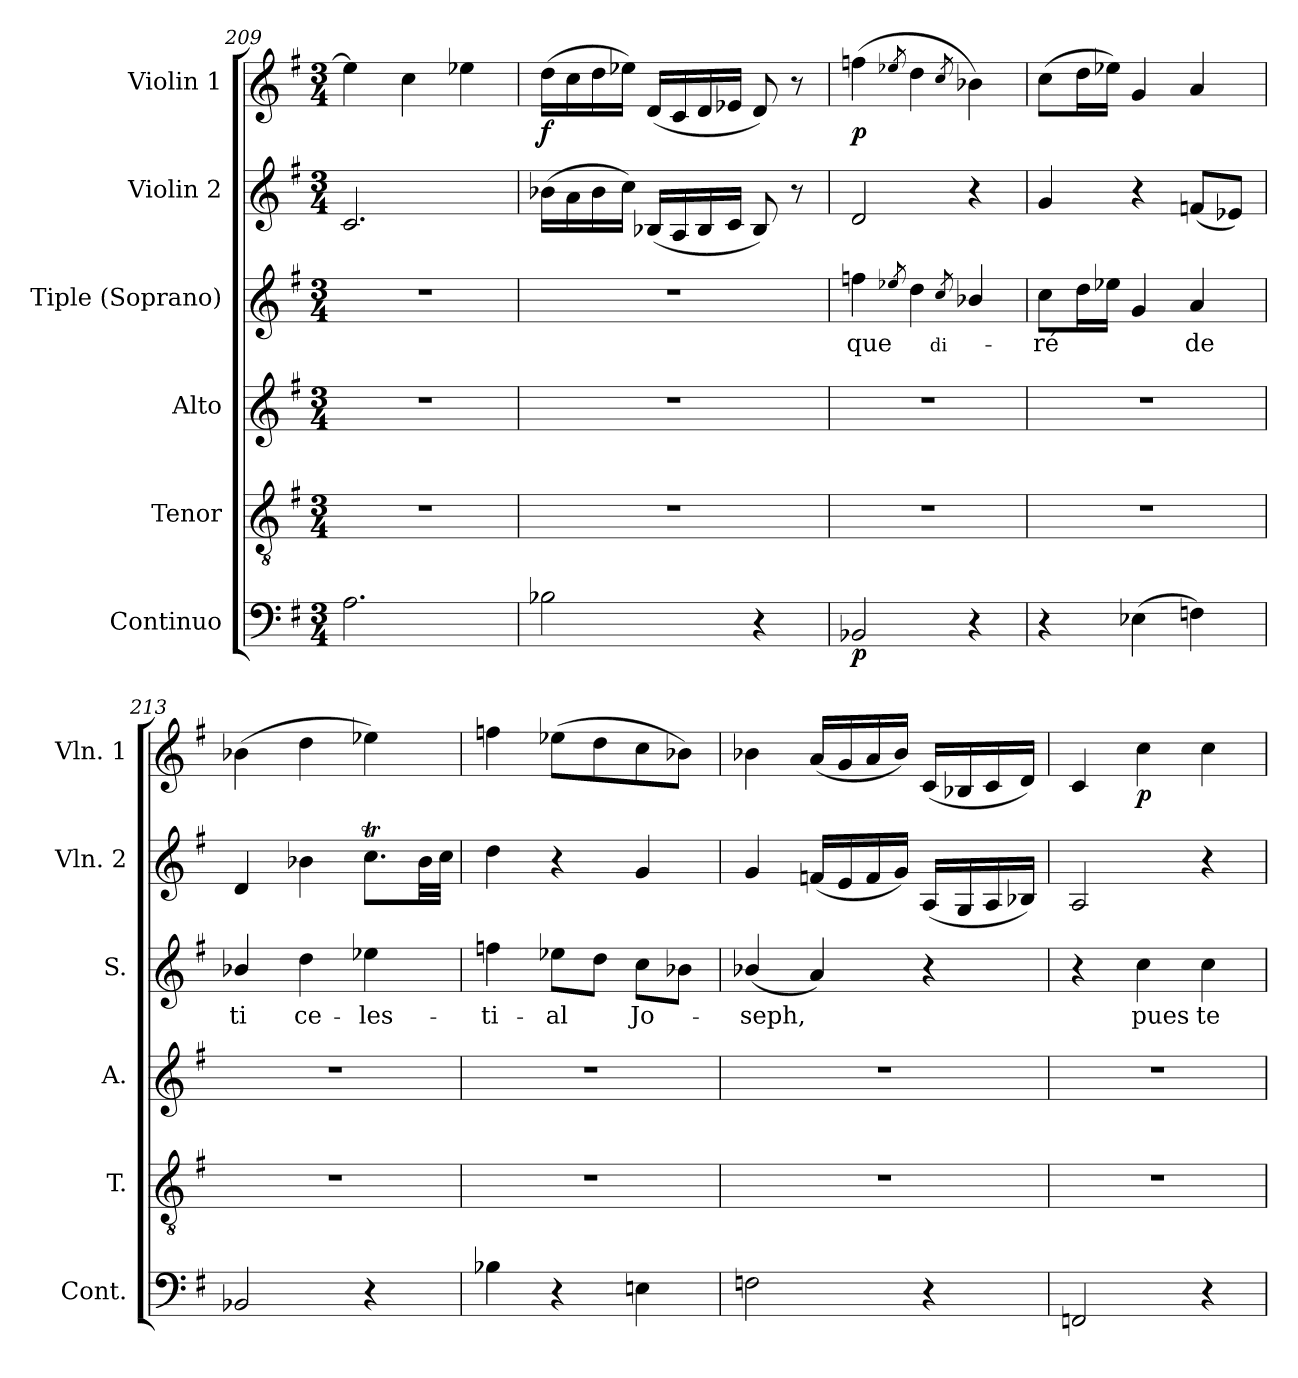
**kern	**dynam	**kern	**kern	**kern	**text	**kern	**kern	**dynam
*part6	*part6	*part5	*part4	*part3	*part3	*part2	*part1	*part1
*staff6	*staff6	*staff5	*staff4	*staff3	*staff3	*staff2	*staff1	*staff1
*I"Continuo	*	*I"Tenor	*I"Alto	*I"Tiple (Soprano)	*	*I"Violin 2	*I"Violin 1	*
*I'Cont.	*	*I'T.	*I'A.	*I'S.	*	*I'Vln. 2	*I'Vln. 1	*
*clefF4	*	*clefGv2	*clefG2	*clefG2	*	*clefG2	*clefG2	*
*	*	*ITrd7c12	*	*	*	*	*	*
*k[f#]	*	*k[f#]	*k[f#]	*k[f#]	*	*k[f#]	*k[f#]	*
*G:	*	*G:	*G:	*G:	*	*G:	*G:	*
*M3/4	*	*M3/4	*M3/4	*M3/4	*	*M3/4	*M3/4	*
=209	=209	=209	=209	=209	=209	=209	=209	=209
!	!	!LO:N:vis=1	!LO:N:vis=1	!LO:N:vis=1	!	!	!	!
2.Ai\	.	2.r	2.r	2.r	.	2.ci/	4ee-i\]	.
.	.	.	.	.	.	.	4cci\	.
.	.	.	.	.	.	.	4ee-Xi\	.
=210	=210	=210	=210	=210	=210	=210	=210	=210
!	!	!LO:N:vis=1	!LO:N:vis=1	!LO:N:vis=1	!	!	!	!
2B-Xi\	.	2.r	2.r	2.r	.	(16b-Xi\LL	(16ddi\LL	f
.	.	.	.	.	.	16ai\	16cci\	.
.	.	.	.	.	.	16b-i\	16ddi\	.
.	.	.	.	.	.	16cci\JJ)	16ee-Xi\JJ)	.
.	.	.	.	.	.	(16B-Xi/LL	(16di/LL	.
.	.	.	.	.	.	16Ai/	16ci/	.
.	.	.	.	.	.	16B-i/	16di/	.
.	.	.	.	.	.	16ci/JJ	16e-Xi/JJ	.
4r	.	.	.	.	.	8B-i/)	8di/)	.
.	.	.	.	.	.	8r	8r	.
!!LO:LB:g=z
=211	=211	=211	=211	=211	=211	=211	=211	=211
!	!	!LO:N:vis=1	!LO:N:vis=1	!	!	!	!	!
!	!	!	!	!	!LO:LY:b:color=#000000	!	!	!
2BB-Xi/	p	2.r	2.r	4ffni\	que	2di/	(4ffni\	p
.	.	.	.	8qee-Xi/	.	.	8qee-Xi/	.
.	.	.	.	4ddi\	.	.	4ddi\	.
!	!	!	!	!	!LO:LY:b:color=#000000	!	!	!
.	.	.	.	8qcci/	di-	.	8qcci/	.
4r	.	.	.	4b-Xi/	.	4r	4b-Xi\)	.
=212	=212	=212	=212	=212	=212	=212	=212	=212
!	!	!LO:N:vis=1	!LO:N:vis=1	!	!	!	!	!
!	!	!	!	!	!LO:LY:b:color=#000000	!	!	!
4r	.	2.r	2.r	8cci\L	-ré	4gi/	(8cci\L	.
.	.	.	.	16ddi\L	.	.	16ddi\L	.
.	.	.	.	16ee-Xi\JJ	.	.	16ee-Xi\JJ)	.
(4E-Xi\	.	.	.	4gi/	.	4r	4gi/	.
!	!	!	!	!	!LO:LY:b:color=#000000	!	!	!
4Fni\)	.	.	.	4ai/	de	(8fni/L	4ai/	.
.	.	.	.	.	.	8e-Xi/J)	.	.
=213	=213	=213	=213	=213	=213	=213	=213	=213
!	!	!LO:N:vis=1	!LO:N:vis=1	!	!	!	!	!
!	!	!	!	!	!LO:LY:b:color=#000000	!	!	!
2BB-Xi/	.	2.r	2.r	4b-Xi/	ti	4di/	(4b-Xi\	.
!	!	!	!	!	!LO:LY:b:color=#000000	!	!	!
.	.	.	.	4ddi\	ce-	4b-Xi\	4ddi\	.
!	!	!	!	!	!LO:LY:b:color=#000000	!	!	!
4r	.	.	.	4ee-Xi\	-les-	8.ccTi\L	4ee-Xi\)	.
.	.	.	.	.	.	32b-i\LL	.	.
.	.	.	.	.	.	32cci\JJJ	.	.
=214	=214	=214	=214	=214	=214	=214	=214	=214
!	!	!LO:N:vis=1	!LO:N:vis=1	!	!	!	!	!
!	!	!	!	!	!LO:LY:b:color=#000000	!	!	!
4B-Xi\	.	2.r	2.r	4ffni\	-ti-	4ddi\	4ffni\	.
!	!	!	!	!	!LO:LY:b:color=#000000	!	!	!
4r	.	.	.	8ee-Xi\L	-al	4r	(8ee-Xi\L	.
.	.	.	.	8ddi\J	.	.	8ddi\	.
!	!	!	!	!	!LO:LY:b:color=#000000	!	!	!
4Eni\	.	.	.	8cci\L	Jo-	4gi/	8cci\	.
.	.	.	.	8b-Xi\J	.	.	8b-Xi\J)	.
=215	=215	=215	=215	=215	=215	=215	=215	=215
!	!	!LO:N:vis=1	!LO:N:vis=1	!	!	!	!	!
!	!	!	!	!	!LO:LY:b:color=#000000	!	!	!
2Fni\	.	2.r	2.r	(4b-Xi/	-seph,	4gi/	4b-Xi\	.
.	.	.	.	4ai/)	.	(16fni/LL	(16ai/LL	.
.	.	.	.	.	.	16ei/	16gi/	.
.	.	.	.	.	.	16fi/	16ai/	.
.	.	.	.	.	.	16gi/JJ)	16b-i/JJ)	.
4r	.	.	.	4r	.	(16Ai/LL	(16ci/LL	.
.	.	.	.	.	.	16Gi/	16B-Xi/	.
.	.	.	.	.	.	16Ai/	16ci/	.
.	.	.	.	.	.	16B-Xi/JJ)	16di/JJ)	.
=216	=216	=216	=216	=216	=216	=216	=216	=216
!	!	!LO:N:vis=1	!LO:N:vis=1	!	!	!	!	!
2FFni/	.	2.r	2.r	4r	.	2Ai/	4ci/	.
!	!	!	!	!	!LO:LY:b:color=#000000	!	!	!
.	.	.	.	4cci\	pues	.	4cci\	p
!	!	!	!	!	!LO:LY:b:color=#000000	!	!	!
4r	.	.	.	4cci\	te	4r	4cci\	.
=	=	=	=	=	=	=	=	=
*-	*-	*-	*-	*-	*-	*-	*-	*-
